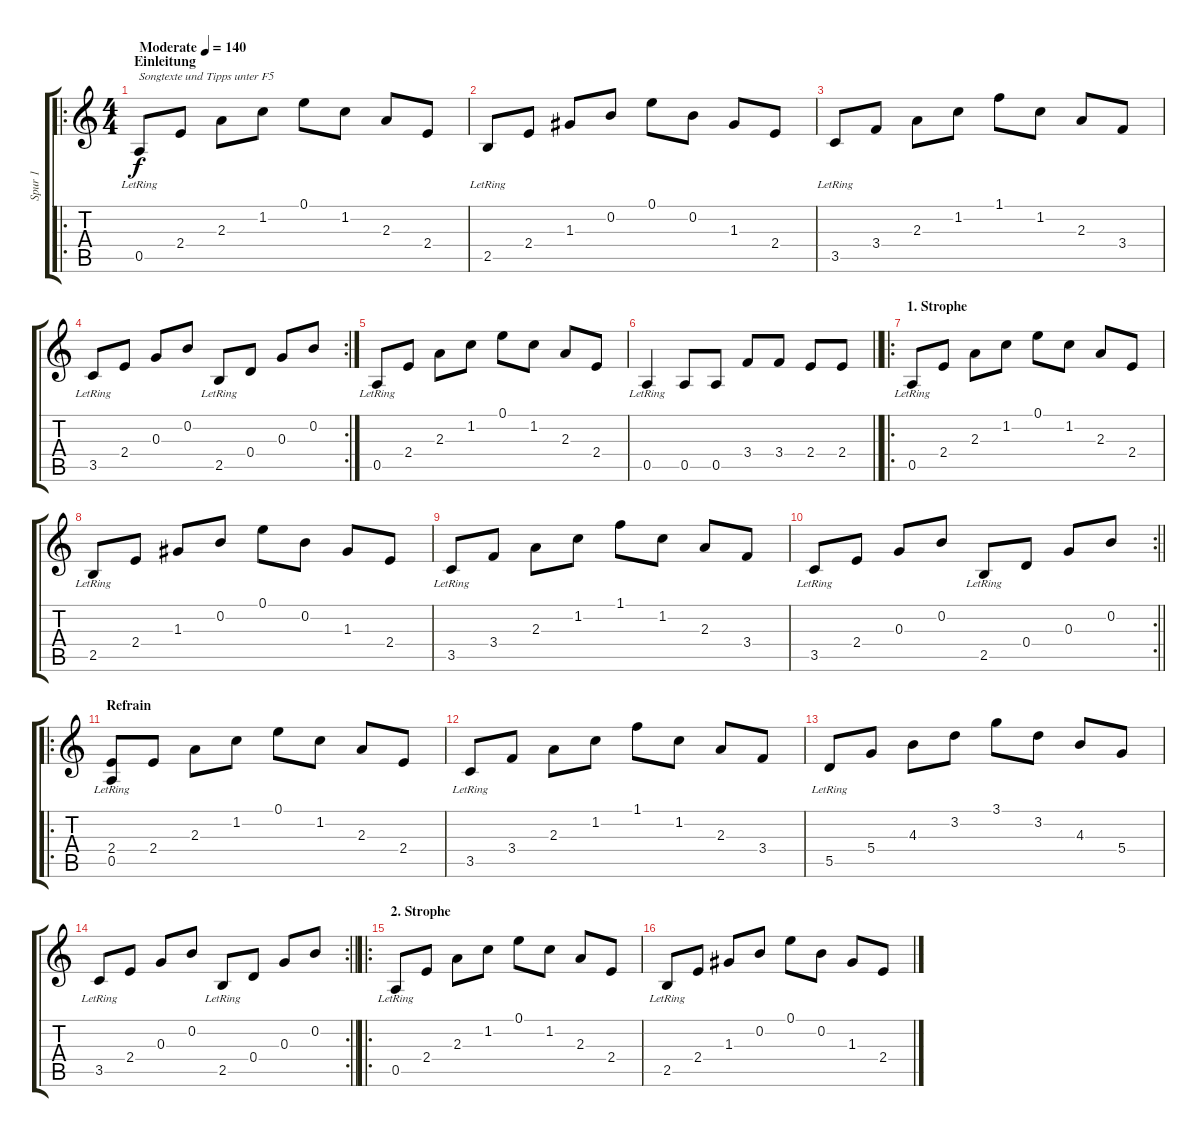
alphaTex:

\track ("Spur 1" "Spur 1") {instrument acousticguitarsteel}
\staff {score tabs}
\tuning (E4 B3 G3 D3 A2 E2) {hide}
\ro
\ts (4 4)
\section ("" "Einleitung")
\tempo (140 "Moderate")
\clef g2
\ks c
0.5{lr}.8{txt "Songtexte und Tipps unter F5" dy f instrument acousticguitarsteel} 2.4.8 2.3.8 1.2.8 0.1.8 1.2.8 2.3.8 2.4.8 |
2.5{lr}.8 2.4.8 1.3.8 0.2.8 0.1.8 0.2.8 1.3.8 2.4.8 |
3.5{lr}.8 3.4.8 2.3.8 1.2.8 1.1.8 1.2.8 2.3.8 3.4.8 |
\rc 2
3.5{lr}.8 2.4.8 0.3.8 0.2.8 2.5{lr}.8 0.4.8 0.3.8 0.2.8 |
0.5{lr}.8 2.4.8 2.3.8 1.2.8 0.1.8 1.2.8 2.3.8 2.4.8 |
\barLineRight lightlight
0.5{lr}.4 0.5.8 0.5.8 3.4.8 3.4.8 2.4.8 2.4.8 |
\ro
\section ("" "1. Strophe")
0.5{lr}.8 2.4.8 2.3.8 1.2.8 0.1.8 1.2.8 2.3.8 2.4.8 |
2.5{lr}.8 2.4.8 1.3.8 0.2.8 0.1.8 0.2.8 1.3.8 2.4.8 |
3.5{lr}.8 3.4.8 2.3.8 1.2.8 1.1.8 1.2.8 2.3.8 3.4.8 |
\rc 2
\barLineRight lightlight
3.5{lr}.8 2.4.8 0.3.8 0.2.8 2.5{lr}.8 0.4.8 0.3.8 0.2.8 |
\ro
\section ("" "Refrain")
(2.4 0.5{lr}).8 2.4.8 2.3.8 1.2.8 0.1.8 1.2.8 2.3.8 2.4.8 |
3.5{lr}.8 3.4.8 2.3.8 1.2.8 1.1.8 1.2.8 2.3.8 3.4.8 |
5.5{lr}.8 5.4.8 4.3.8 3.2.8 3.1.8 3.2.8 4.3.8 5.4.8 |
\rc 2
\barLineRight lightlight
3.5{lr}.8 2.4.8 0.3.8 0.2.8 2.5{lr}.8 0.4.8 0.3.8 0.2.8 |
\ro
\section ("" "2. Strophe")
0.5{lr}.8 2.4.8 2.3.8 1.2.8 0.1.8 1.2.8 2.3.8 2.4.8 |
2.5{lr}.8 2.4.8 1.3.8 0.2.8 0.1.8 0.2.8 1.3.8 2.4.8
